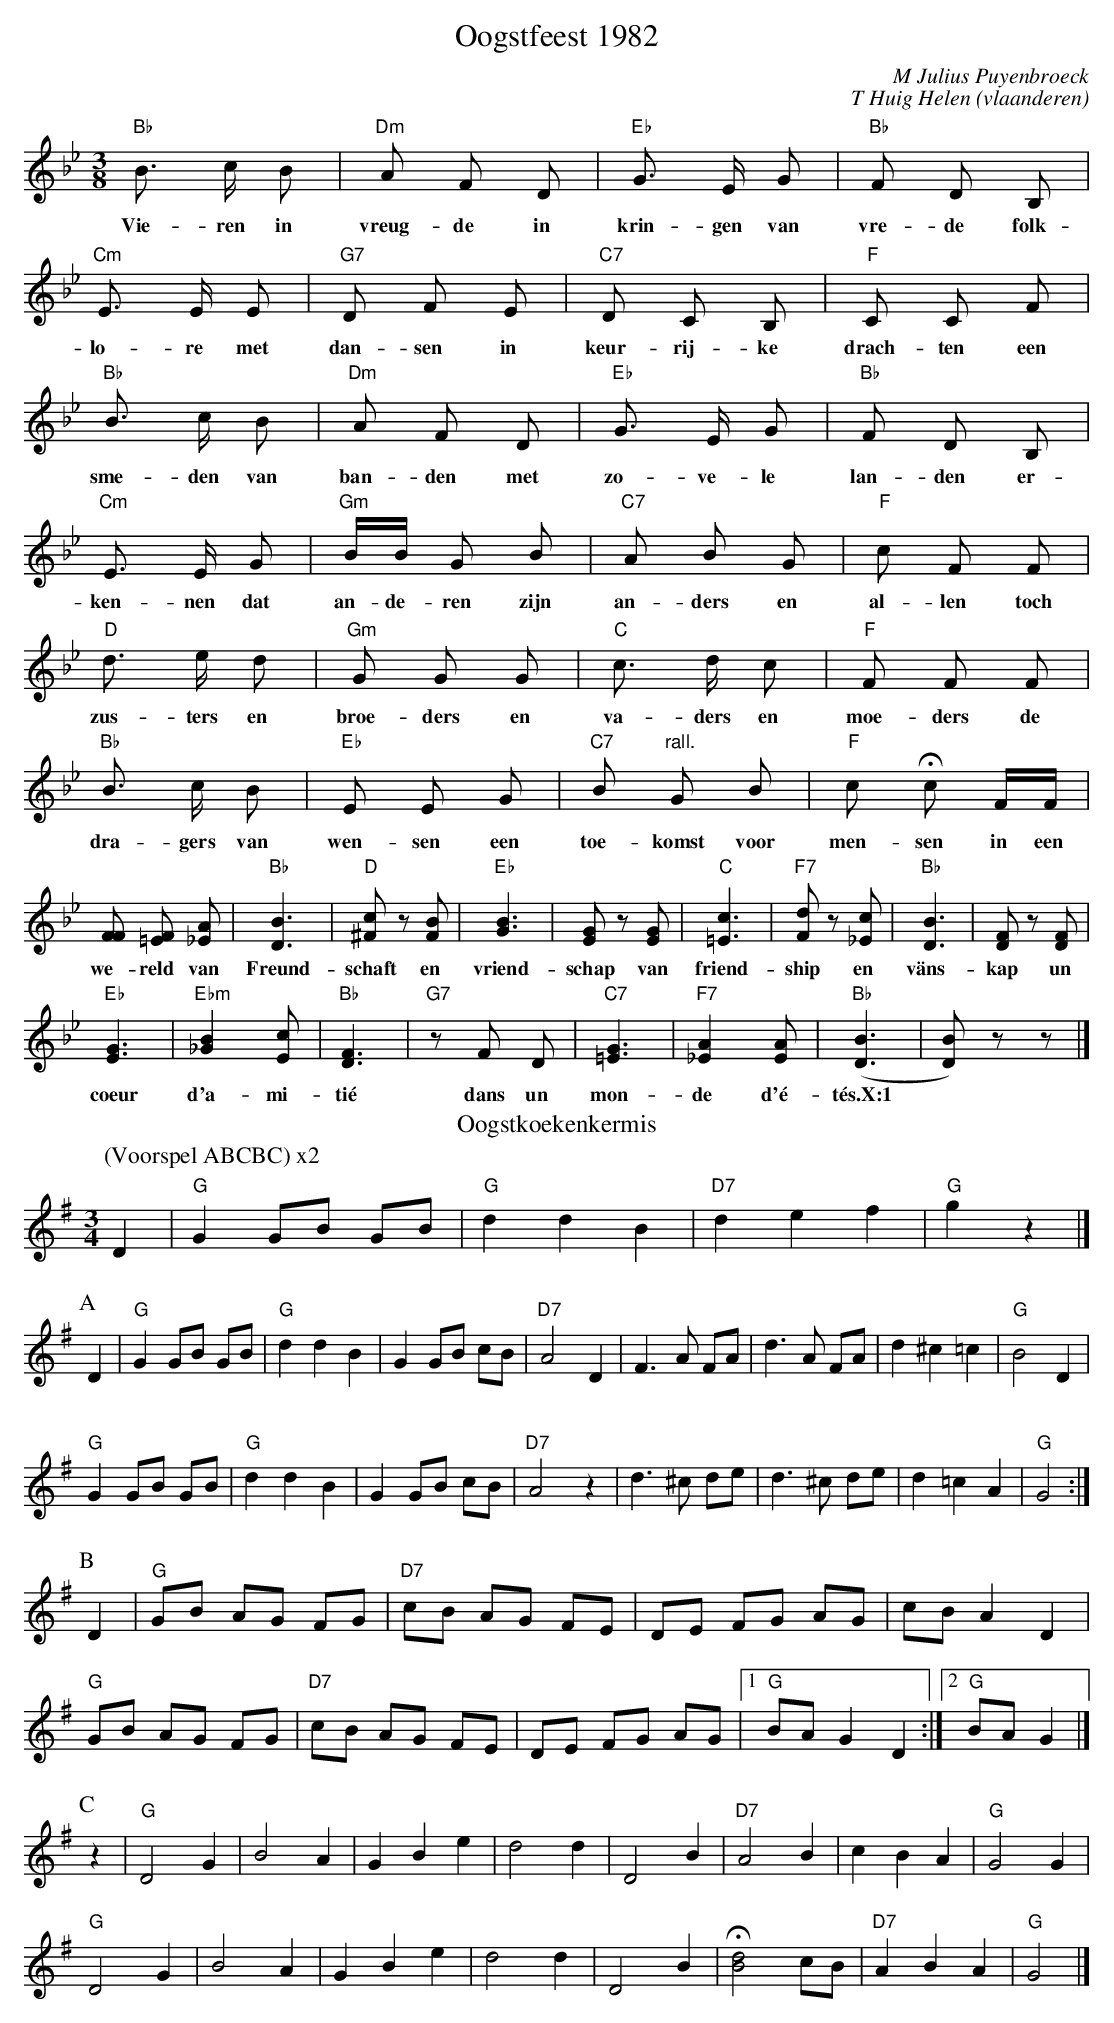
X:1
T:Oogstfeest 1982
O:vlaanderen
C:M Julius Puyenbroeck
C:T Huig Helen
L:1/8
M:3/8
K:Bb
"Bb"B> c B | "Dm"A F D | "Eb"G> E G | "Bb"F D B, |
w:Vie- ren in vreug- de in krin- gen van vre- de folk-
"Cm"E> E E | "G7" D F E | "C7" D C B, | "F" C C F |
w:lo- re met dan- sen in keur- rij- ke drach- ten een
"Bb"B> c B | "Dm"A F D | "Eb"G> E G | "Bb"F D B, |
w:sme- den van ban- den met zo- ve- le lan- den er-
"Cm"E> E G | "Gm"B/B/ G B | "C7"A B G | "F"c F F |
w:ken- nen dat an- de- ren zijn an- ders en al- len toch
"D" d> e d | "Gm"G G G | "C"c> d c | "F"F F F |
w:zus- ters en broe- ders en va- ders en moe- ders de
"Bb" B> c B | "Eb"E E G | "C7"B "rall."G B | "F"c Hc F/F/ |
w:dra- gers van wen- sen een toe- komst voor men- sen in een
[FF] [F=E] [A_E] | "Bb"[B3D3] | "D"[c^F] z [BF] | "Eb"[B3G3] | [GE] z [GE] | "C"[c3=E3] | "F7" [dF] z [c_E] | "Bb" [B3D3] | [FD] z [FD] |
w: we- reld van Freund- schaft en vriend- schap van friend- ship en väns- kap un
"Eb"[G3E3] | "Ebm"[B2_G2] [cE] | "Bb"[F3D3] | "G7"z F D | "C7" [G3=E3] | "F7"[A2_E2] [AE] | "Bb"([B3D3] | [BD]) zz |]
w:coeur d'a- mi- tié dans un mon- de d'é- tés.X:1
T:Oogstkoekenkermis
O:vlaanderen
C:Trad.
P:(Voorspel ABCBC) x2
L:1/8
M:3/4
K:G
P:Voorspel
D2 | "G"G2 GB GB | "G"d2 d2 B2 | "D7" d2 e2 f2 | "G" g2 z2 |]
P:A
D2 | "G"G2 GB GB | "G"d2 d2 B2 | G2 GB cB | "D7"A4 D2 | F3 A FA | d3 A FA | d2 ^c2 =c2 | "G" B4 D2 |
"G"G2 GB GB | "G"d2 d2 B2 | G2 GB cB | "D7"A4 z2 | d3 ^c de | d3 ^c de | d2 =c2 A2 | "G" G4 :|]
P:B
D2 | "G" GB AG FG | "D7" cB AG FE | DE FG AG | cB A2 D2 |
"G" GB AG FG | "D7" cB AG FE | DE FG AG |1 "G"BA G2 D2 :|2 "G"BA G2 |]
P:C
z2 |"G" D4 G2 | B4 A2 | G2 B2 e2 | d4 d2 | D4 B2 | "D7"A4 B2 | c2 B2 A2 | "G"G4 G2 |
"G" D4 G2 | B4 A2 | G2 B2 e2 | d4 d2 | D4 B2 | H[d4B4] cB | "D7" A2 B2 A2 | "G" G4 |]
